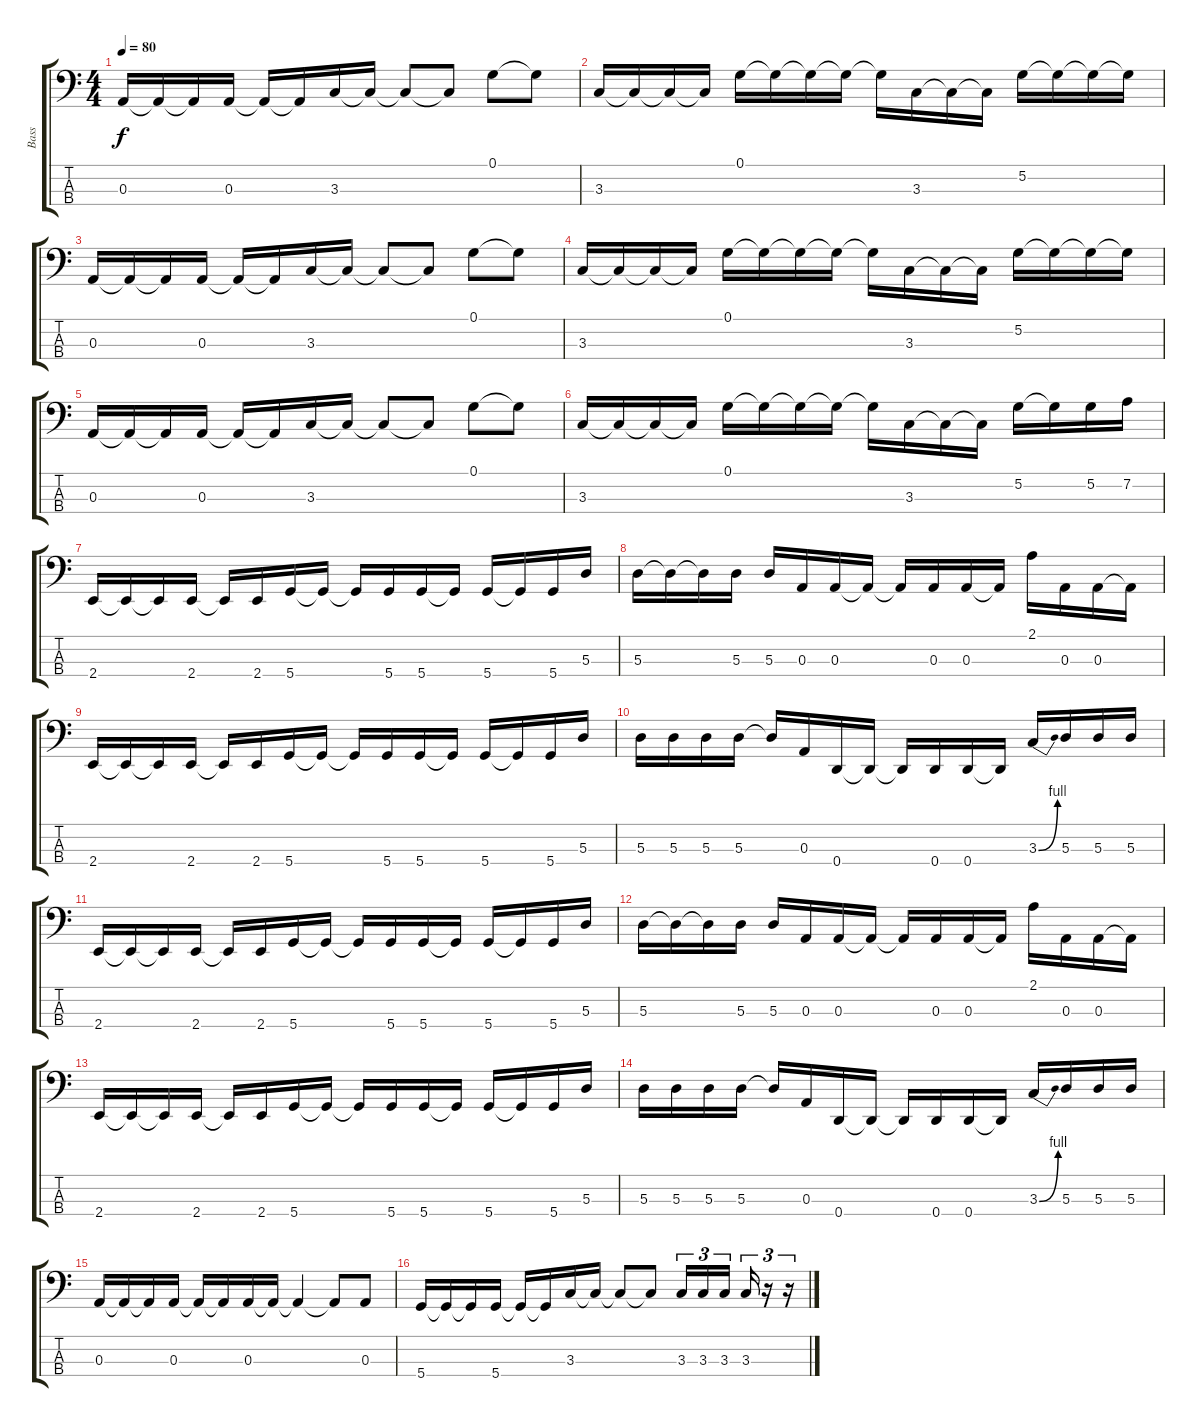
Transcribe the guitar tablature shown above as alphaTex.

\track ("Bass" "Bass") {instrument electricbassfinger}
\staff {score tabs}
\tuning (G2 D2 A1 D1) {hide}
\ts (4 4)
\tempo 80
\clef f4
\ks c
0.3.16{dy f} 0.3{t}.16 0.3{t}.16 0.3.16 0.3{t}.16 0.3{t}.16 3.3.16 3.3{t}.16 3.3{t}.8 3.3{t}.8 0.1.8 0.1{t}.8 |
3.3.16 3.3{t}.16 3.3{t}.16 3.3{t}.16 0.1.16 0.1{t}.16 0.1{t}.16 0.1{t}.16 0.1{t}.16 3.3.16 3.3{t}.16 3.3{t}.16 5.2.16 5.2{t}.16 5.2{t}.16 5.2{t}.16 |
0.3.16 0.3{t}.16 0.3{t}.16 0.3.16 0.3{t}.16 0.3{t}.16 3.3.16 3.3{t}.16 3.3{t}.8 3.3{t}.8 0.1.8 0.1{t}.8 |
3.3.16 3.3{t}.16 3.3{t}.16 3.3{t}.16 0.1.16 0.1{t}.16 0.1{t}.16 0.1{t}.16 0.1{t}.16 3.3.16 3.3{t}.16 3.3{t}.16 5.2.16 5.2{t}.16 5.2{t}.16 5.2{t}.16 |
0.3.16 0.3{t}.16 0.3{t}.16 0.3.16 0.3{t}.16 0.3{t}.16 3.3.16 3.3{t}.16 3.3{t}.8 3.3{t}.8 0.1.8 0.1{t}.8 |
3.3.16 3.3{t}.16 3.3{t}.16 3.3{t}.16 0.1.16 0.1{t}.16 0.1{t}.16 0.1{t}.16 0.1{t}.16 3.3.16 3.3{t}.16 3.3{t}.16 5.2.16 5.2{t}.16 5.2.16 7.2.16 |
2.4.16 2.4{t}.16 2.4{t}.16 2.4.16 2.4{t}.16 2.4.16 5.4.16 5.4{t}.16 5.4{t}.16 5.4.16 5.4.16 5.4{t}.16 5.4.16 5.4{t}.16 5.4.16 5.3.16 |
5.3.16 5.3{t}.16 5.3{t}.16 5.3.16 5.3.16 0.3.16 0.3.16 0.3{t}.16 0.3{t}.16 0.3.16 0.3.16 0.3{t}.16 2.1.16 0.3.16 0.3.16 0.3{t}.16 |
2.4.16 2.4{t}.16 2.4{t}.16 2.4.16 2.4{t}.16 2.4.16 5.4.16 5.4{t}.16 5.4{t}.16 5.4.16 5.4.16 5.4{t}.16 5.4.16 5.4{t}.16 5.4.16 5.3.16 |
5.3.16 5.3.16 5.3.16 5.3.16 5.3{t}.16 0.3.16 0.4.16 0.4{t}.16 0.4{t}.16 0.4.16 0.4.16 0.4{t}.16 3.3{be (bend 0 0 60 4)}.16 5.3.16 5.3.16 5.3.16 |
2.4.16 2.4{t}.16 2.4{t}.16 2.4.16 2.4{t}.16 2.4.16 5.4.16 5.4{t}.16 5.4{t}.16 5.4.16 5.4.16 5.4{t}.16 5.4.16 5.4{t}.16 5.4.16 5.3.16 |
5.3.16 5.3{t}.16 5.3{t}.16 5.3.16 5.3.16 0.3.16 0.3.16 0.3{t}.16 0.3{t}.16 0.3.16 0.3.16 0.3{t}.16 2.1.16 0.3.16 0.3.16 0.3{t}.16 |
2.4.16 2.4{t}.16 2.4{t}.16 2.4.16 2.4{t}.16 2.4.16 5.4.16 5.4{t}.16 5.4{t}.16 5.4.16 5.4.16 5.4{t}.16 5.4.16 5.4{t}.16 5.4.16 5.3.16 |
5.3.16 5.3.16 5.3.16 5.3.16 5.3{t}.16 0.3.16 0.4.16 0.4{t}.16 0.4{t}.16 0.4.16 0.4.16 0.4{t}.16 3.3{be (bend 0 0 60 4)}.16 5.3.16 5.3.16 5.3.16 |
0.3.16 0.3{t}.16 0.3{t}.16 0.3.16 0.3{t}.16 0.3{t}.16 0.3.16 0.3{t}.16 0.3{t}.4 0.3{t}.8 0.3.8 |
5.4.16 5.4{t}.16 5.4{t}.16 5.4.16 5.4{t}.16 5.4{t}.16 3.3.16 3.3{t}.16 3.3{t}.8 3.3{t}.8 3.3.16{tu (3 2)} 3.3.16{tu (3 2)} 3.3.16{tu (3 2) beam splitsecondary} 3.3.16{tu (3 2)} r.16{tu (3 2)} r.16{tu (3 2)}
